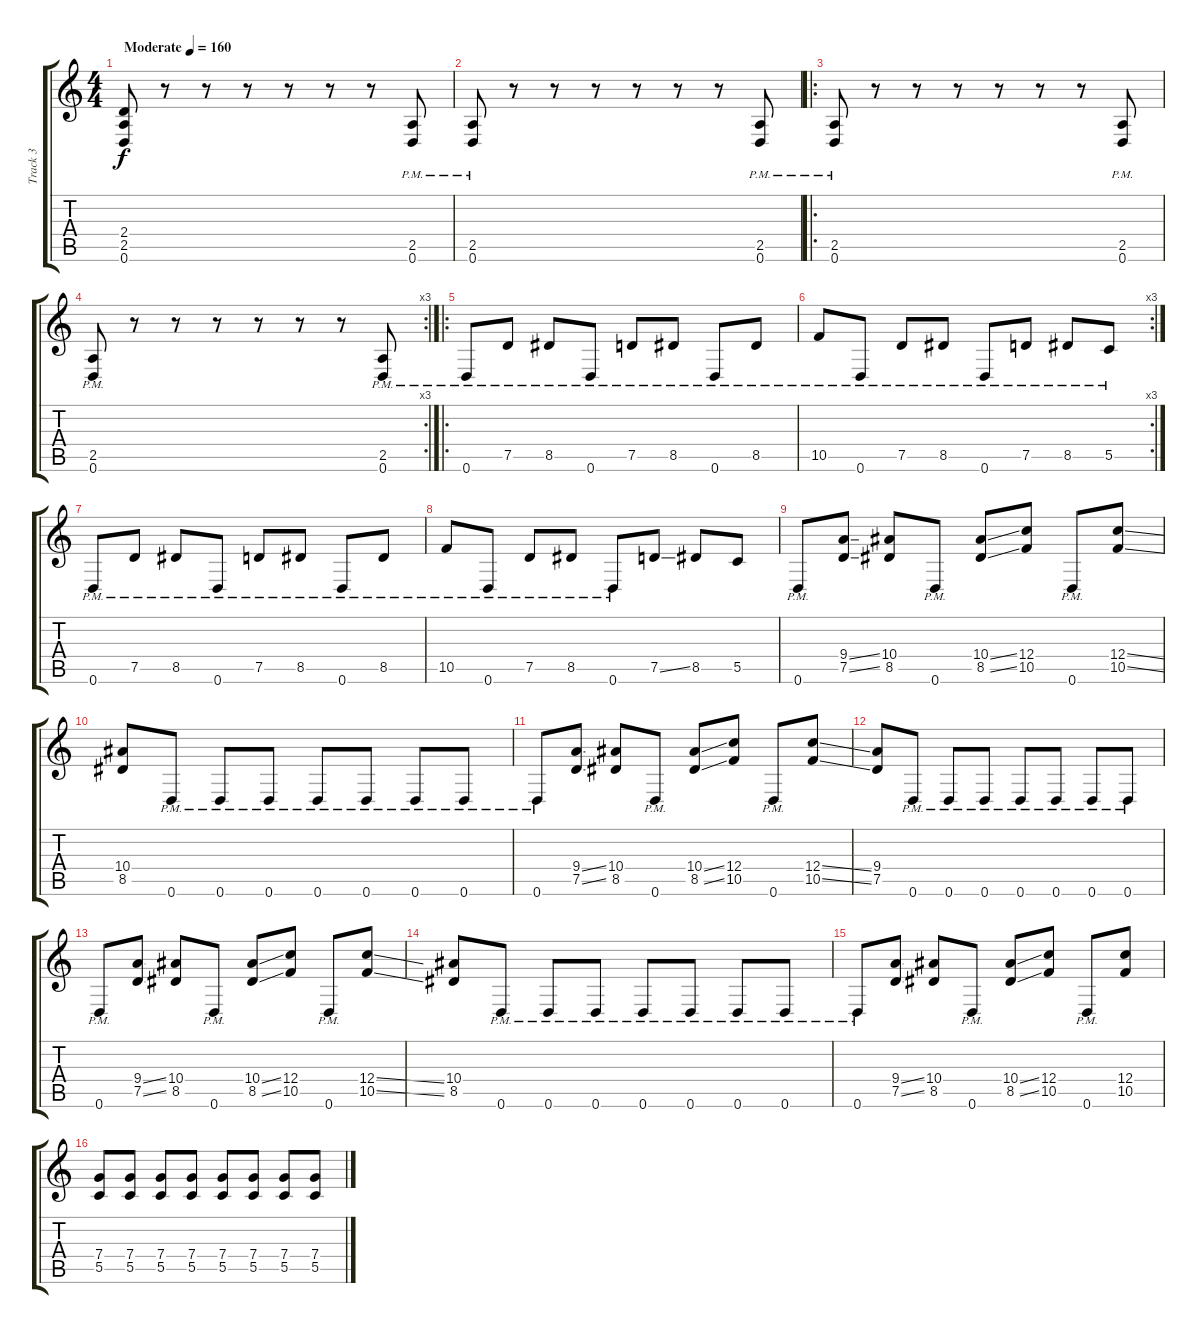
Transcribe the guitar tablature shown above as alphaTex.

\track ("Track 3" "Track 3") {instrument distortionguitar}
\staff {score tabs}
\tuning (D4 A3 F3 C3 G2 D2) {hide}
\ts (4 4)
\tempo (160 "Moderate")
\clef g2
\ks c
(2.4 2.5 0.6).8{dy f instrument distortionguitar} r.8 r.8 r.8 r.8 r.8 r.8 (2.5{pm} 0.6{pm}).8 |
(2.5{pm} 0.6{pm}).8 r.8 r.8 r.8 r.8 r.8 r.8 (2.5{pm} 0.6{pm}).8 |
\ro
(2.5{pm} 0.6{pm}).8 r.8 r.8 r.8 r.8 r.8 r.8 (2.5{pm} 0.6{pm}).8 |
\rc 3
(2.5{pm} 0.6{pm}).8 r.8 r.8 r.8 r.8 r.8 r.8 (2.5{pm} 0.6{pm}).8 |
\ro
0.6{pm}.8 7.5{pm}.8 8.5{pm}.8 0.6{pm}.8 7.5{pm}.8 8.5{pm}.8 0.6{pm}.8 8.5{pm}.8 |
\rc 3
10.5{pm}.8 0.6{pm}.8 7.5{pm}.8 8.5{pm}.8 0.6{pm}.8 7.5{pm}.8 8.5{pm}.8 5.5{pm}.8 |
0.6{pm}.8 7.5{pm}.8 8.5{pm}.8 0.6{pm}.8 7.5{pm}.8 8.5{pm}.8 0.6{pm}.8 8.5{pm}.8 |
10.5{pm}.8 0.6{pm}.8 7.5{pm}.8 8.5{pm}.8 0.6{pm}.8 7.5{ss}.8 8.5.8 5.5.8 |
0.6{pm}.8 (9.4{ss} 7.5{ss}).8 (10.4 8.5).8 0.6{pm}.8 (10.4{ss} 8.5{ss}).8 (12.4 10.5).8 0.6{pm}.8 (12.4{ss} 10.5{ss}).8 |
(10.4 8.5).8 0.6{pm}.8 0.6{pm}.8 0.6{pm}.8 0.6{pm}.8 0.6{pm}.8 0.6{pm}.8 0.6{pm}.8 |
0.6{pm}.8 (9.4{ss} 7.5{ss}).8 (10.4 8.5).8 0.6{pm}.8 (10.4{ss} 8.5{ss}).8 (12.4 10.5).8 0.6{pm}.8 (12.4{ss} 10.5{ss}).8 |
(9.4 7.5).8 0.6{pm}.8 0.6{pm}.8 0.6{pm}.8 0.6{pm}.8 0.6{pm}.8 0.6{pm}.8 0.6{pm}.8 |
0.6{pm}.8 (9.4{ss} 7.5{ss}).8 (10.4 8.5).8 0.6{pm}.8 (10.4{ss} 8.5{ss}).8 (12.4 10.5).8 0.6{pm}.8 (12.4{ss} 10.5{ss}).8 |
(10.4 8.5).8 0.6{pm}.8 0.6{pm}.8 0.6{pm}.8 0.6{pm}.8 0.6{pm}.8 0.6{pm}.8 0.6{pm}.8 |
0.6{pm}.8 (9.4{ss} 7.5{ss}).8 (10.4 8.5).8 0.6{pm}.8 (10.4{ss} 8.5{ss}).8 (12.4 10.5).8 0.6{pm}.8 (12.4 10.5).8 |
(7.4 5.5).8 (7.4 5.5).8 (7.4 5.5).8 (7.4 5.5).8 (7.4 5.5).8 (7.4 5.5).8 (7.4 5.5).8 (7.4 5.5).8
